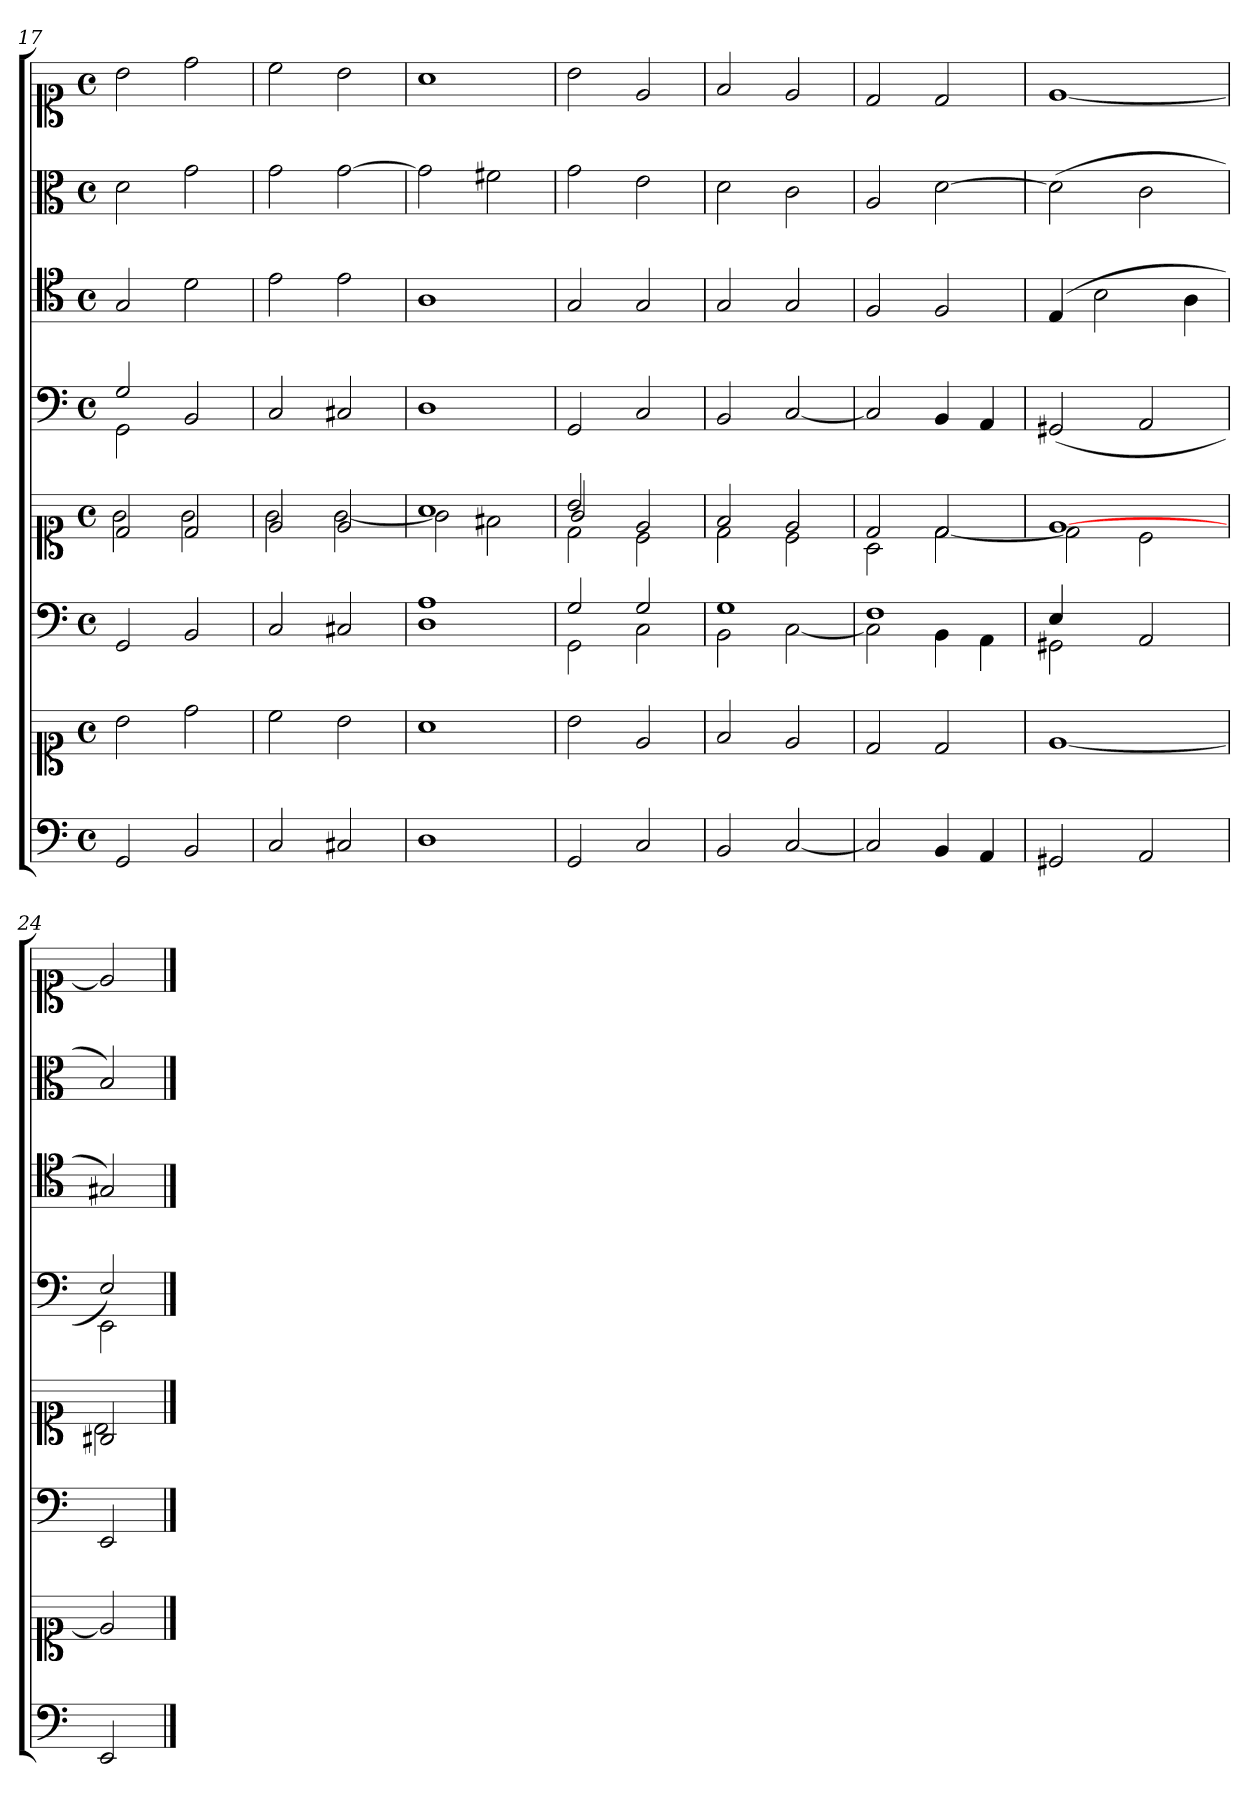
**kern	**kern	**kern	**kern	**kern	**kern	**kern	**kern
*part6	*part6	*part5	*part5	*part4	*part3	*part2	*part1
*staff8	*staff7	*staff6	*staff5	*staff4	*staff3	*staff2	*staff1
*clefF4	*clefC1	*clefF4	*clefC1	*clefF4	*clefC4	*clefC3	*clefC1
*k[]	*k[]	*k[]	*k[]	*k[]	*k[]	*k[]	*k[]
*M4/4	*M4/4	*M4/4	*M4/4	*M4/4	*M4/4	*M4/4	*M4/4
*met(c)	*met(c)	*met(c)	*met(c)	*met(c)	*met(c)	*met(c)	*met(c)
=17	=17	=17	=17	=17	=17	=17	=17
*	*	*	*^	*^	*	*	*
2GG	2b	2GG	2d	2g	2G	2GG	2G	2d	2b
2BB	2dd	2BB	2d	2g	2BB	2ryy	2d	2g	2dd
*	*	*	*	*	*v	*v	*	*	*
=18	=18	=18	=18	=18	=18	=18	=18	=18
2C	2cc	2C	2e	2g	2C	2e	2g	2cc
2C#X	2b	2C#X	2e	[2g	2C#X	2e	[2g	2b
=19	=19	=19	=19	=19	=19	=19	=19	=19
*	*	*^	*	*	*	*	*	*
1D	1a	1A	1D	1a	2g]	1D	1A	2g]	1a
.	.	.	.	.	2f#X	.	.	2f#X	.
=20	=20	=20	=20	=20	=20	=20	=20	=20	=20
*	*	*	*	*	*^	*	*	*	*
2GG	2b	2G	2GG	2b	2d	2g/	2GG	2G	2g	2b
2C	2e	2G	2C	2e	2c	2ryy	2C	2G	2e	2e
*	*	*	*	*	*v	*v	*	*	*	*
=21	=21	=21	=21	=21	=21	=21	=21	=21	=21
2BB	2f	1G	2BB	2f	2d	2BB	2G	2d	2f
[2C	2e	.	[2C	2e	2c	[2C	2G	2c	2e
=22	=22	=22	=22	=22	=22	=22	=22	=22	=22
2C]	2d	1F	2C]	2d	2A	2C]	2F	2A	2d
4BB	2d	.	4BB	2d	[2d	4BB	2F	[2d	2d
4AA	.	.	4AA	.	.	4AA	.	.	.
=23	=23	=23	=23	=23	=23	=23	=23	=23	=23
2GG#X	[1e	4E	2GG#X	[1e	2d]	(2GG#X	(4E	(2d]	[1e
.	.	4ryy	.	.	.	.	2B	.	.
2AA	.	4ryy	2AA	.	2c	2AA	.	2c	.
.	.	4ryy	.	.	.	.	4A	.	.
*	*	*v	*v	*	*	*	*	*	*
=24	=24	=24	=24	=24	=24	=24	=24	=24
*	*	*	*	*	*^	*	*	*
2EE	2e]	2EE	2G#X	2B	2E)	2EE	2G#X)	2B)	2e]
*	*	*	*v	*v	*	*	*	*	*
*	*	*	*	*v	*v	*	*	*
==	==	==	==	==	==	==	==
*-	*-	*-	*-	*-	*-	*-	*-
